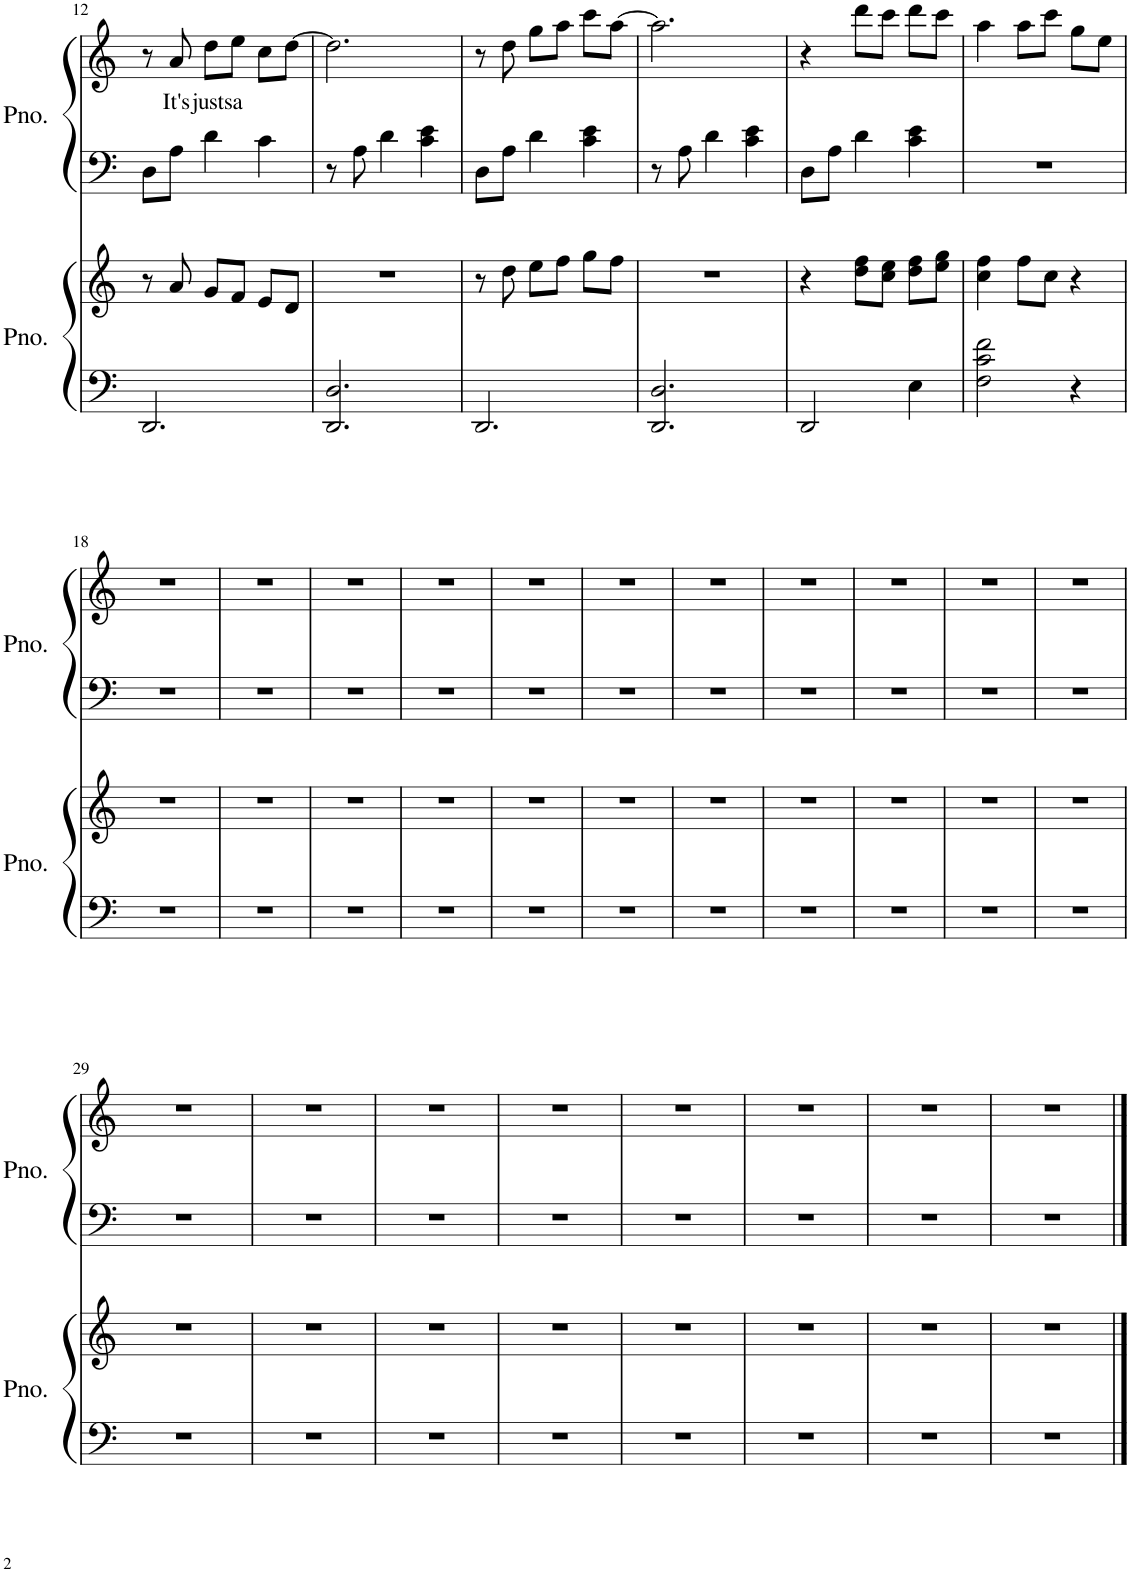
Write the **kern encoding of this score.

**kern	**kern	**kern	**kern	**text
*part2	*part2	*part1	*part1	*part1
*staff4	*staff3	*staff2	*staff1	*staff1
*I"Piano	*	*I"Piano	*	*
*I'Pno.	*	*I'Pno.	*	*
!!LO:PB:g=z
*clefF4	*clefG2	*clefF4	*clefG2	*
*k[]	*k[]	*k[]	*k[]	*
*M3/4	*M3/4	*M3/4	*M3/4	*
=12	=12	=12	=12	=12
2.DD/	8r	8D\L	8r	.
!	!	!	!	!LO:LY:b
.	8a/	8A\J	8a/	It's
!	!	!	!	!LO:LY:b
.	8g/L	4d\	8dd\L	justs
!	!	!	!	!LO:LY:b
.	8f/J	.	8ee\J	a
.	8e/L	4c\	8cc\L	.
.	8d/J	.	[8dd\J	.
=13	=13	=13	=13	=13
2.DD/ 2.D/	2.r	8r	2.dd\]	.
.	.	8A\	.	.
.	.	4d\	.	.
.	.	4c\ 4e\	.	.
=14	=14	=14	=14	=14
2.DD/	8r	8D\L	8r	.
.	8dd\	8A\J	8dd\	.
.	8ee\L	4d\	8gg\L	.
.	8ff\J	.	8aa\J	.
.	8gg\L	4c\ 4e\	8ccc\L	.
.	8ff\J	.	[8aa\J	.
=15	=15	=15	=15	=15
2.DD/ 2.D/	2.r	8r	2.aa\]	.
.	.	8A\	.	.
.	.	4d\	.	.
.	.	4c\ 4e\	.	.
=16	=16	=16	=16	=16
2DD/	4r	8D\L	4r	.
.	.	8A\J	.	.
.	8dd\ 8ff\L	4d\	8ddd\L	.
.	8cc\ 8ee\J	.	8ccc\J	.
4E\	8dd\ 8ff\L	4c\ 4e\	8ddd\L	.
.	8ee\ 8gg\J	.	8ccc\J	.
=17	=17	=17	=17	=17
2F\ 2c\ 2f\	4cc\ 4ff\	2.r	4aa\	.
.	8ff\L	.	8aa\L	.
.	8cc\J	.	8ccc\J	.
4r	4r	.	8gg\L	.
.	.	.	8ee\J	.
!!LO:LB:g=z
=18	=18	=18	=18	=18
2.r	2.r	2.r	2.r	.
=19	=19	=19	=19	=19
2.r	2.r	2.r	2.r	.
=20	=20	=20	=20	=20
2.r	2.r	2.r	2.r	.
=21	=21	=21	=21	=21
2.r	2.r	2.r	2.r	.
=22	=22	=22	=22	=22
2.r	2.r	2.r	2.r	.
=23	=23	=23	=23	=23
2.r	2.r	2.r	2.r	.
=24	=24	=24	=24	=24
2.r	2.r	2.r	2.r	.
=25	=25	=25	=25	=25
2.r	2.r	2.r	2.r	.
=26	=26	=26	=26	=26
2.r	2.r	2.r	2.r	.
=27	=27	=27	=27	=27
2.r	2.r	2.r	2.r	.
=28	=28	=28	=28	=28
2.r	2.r	2.r	2.r	.
!!LO:LB:g=z
=29	=29	=29	=29	=29
2.r	2.r	2.r	2.r	.
=30	=30	=30	=30	=30
2.r	2.r	2.r	2.r	.
=31	=31	=31	=31	=31
2.r	2.r	2.r	2.r	.
=32	=32	=32	=32	=32
2.r	2.r	2.r	2.r	.
=33	=33	=33	=33	=33
2.r	2.r	2.r	2.r	.
=34	=34	=34	=34	=34
2.r	2.r	2.r	2.r	.
=35	=35	=35	=35	=35
2.r	2.r	2.r	2.r	.
=36	=36	=36	=36	=36
2.r	2.r	2.r	2.r	.
==	==	==	==	==
*-	*-	*-	*-	*-
